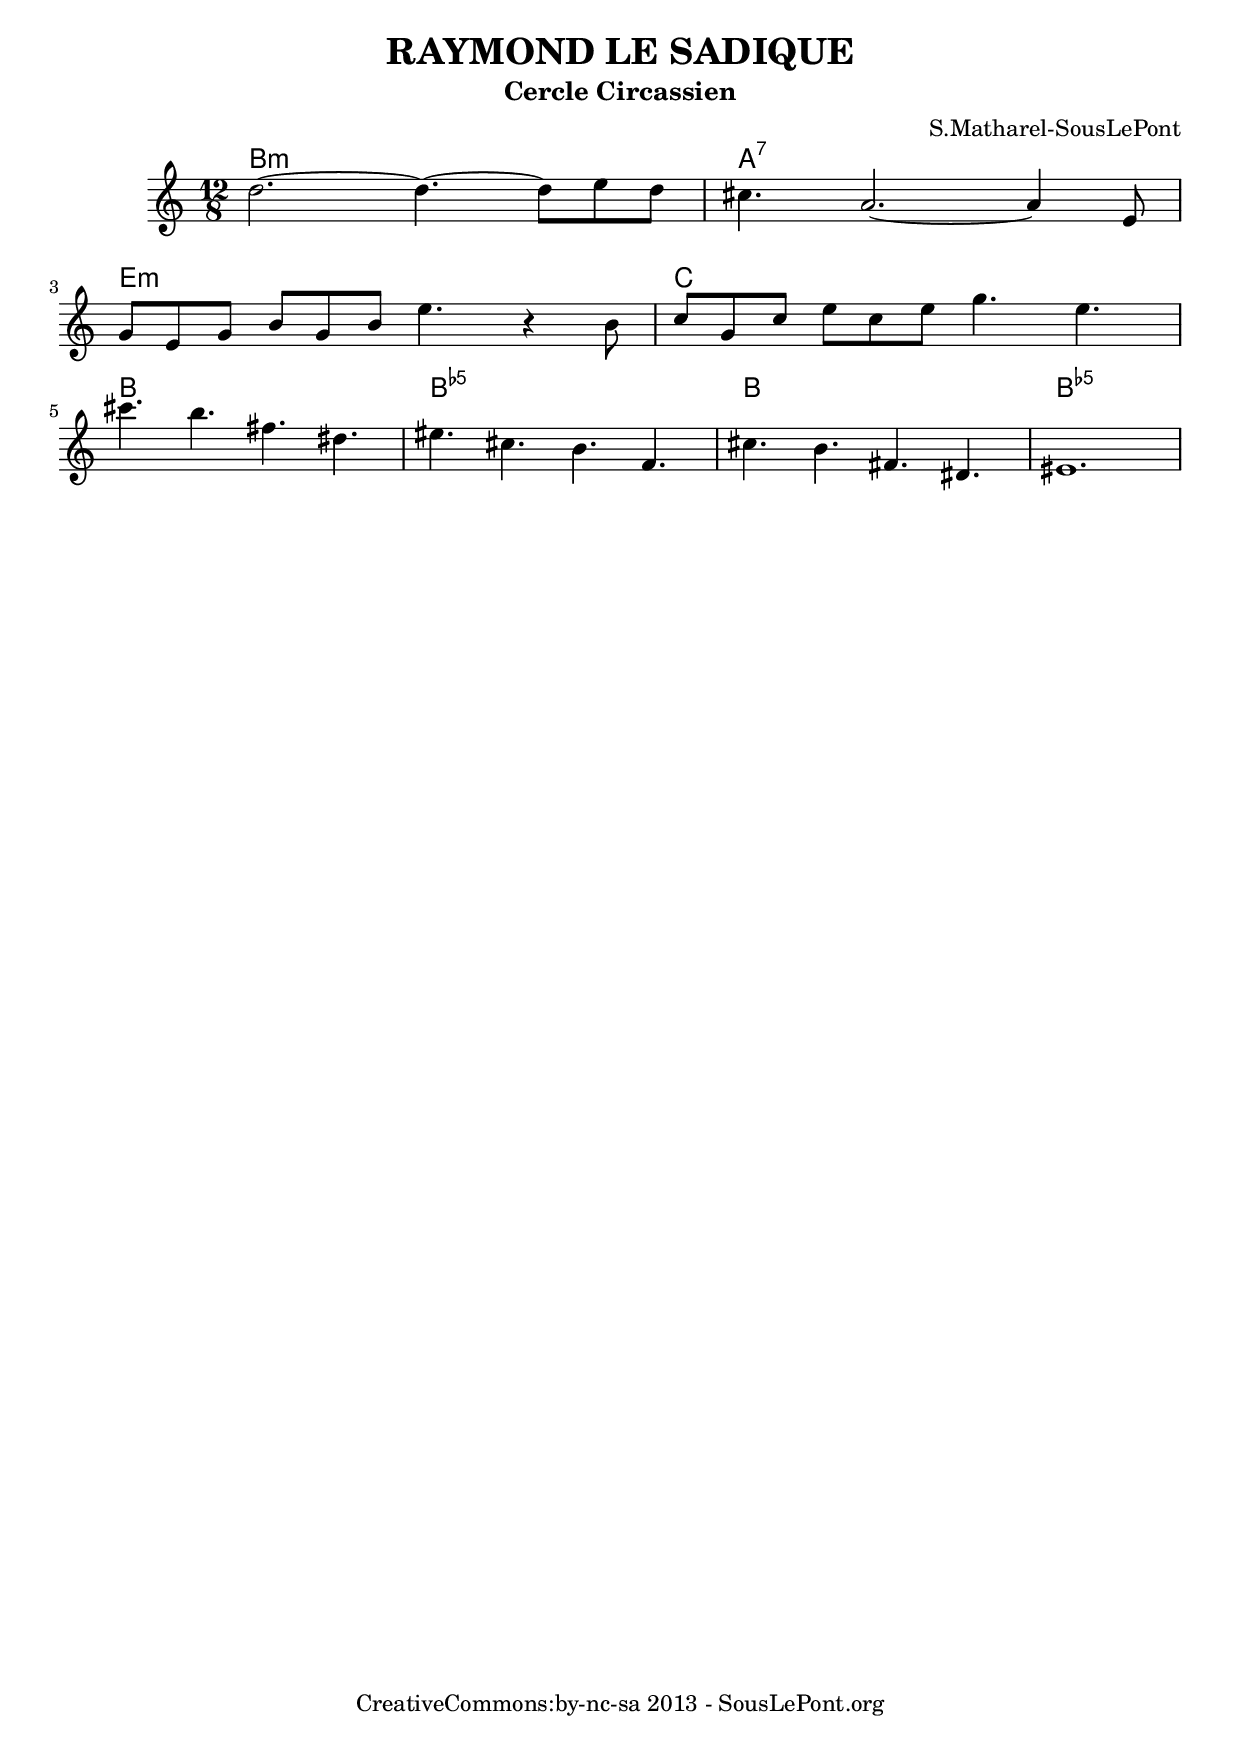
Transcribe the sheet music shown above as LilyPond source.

\version "2.10.0"
#(set-default-paper-size "a4")
#(set-global-staff-size 20)

\header{
	title = "RAYMOND LE SADIQUE"
	subtitle = "Cercle Circassien"
	composer = "S.Matharel-SousLePont"
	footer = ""
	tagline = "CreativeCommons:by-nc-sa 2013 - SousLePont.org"
	dedication = ""
}
%Décommente la ligne suivante pour gagner de la place
%\paper {between-system-space = 1.0\cm between-system-padding = 1 ragged-bottom=##f ragged-last-bottom=##f }
pipeSymbol = {\bar ":|:" \mark \default}

harmonies = { \chords {
     b1.:m a:7\break
     e:m c \break
     b b:5- b b:5-
}}
melodie   = \transpose c c'' { 
\time 12/8


d2.~d4.~d8 e d
cis4. a,2.~a,4 e,8
g, e, g, b, g, b, e4. r4 b,8
c8 g, c e c e g4.e4. |
cis'4. b fis dis 
eis cis b, f,
cis b, fis, dis, 
eis,1.
}
droite    = \transpose c c { 

}
gauche    = \relative c { 

}

\score {
  <<
	\new ChordNames \harmonies	%grave les accords au dessus 	
	\new Staff = "" { \clef "treble" \override Score.RehearsalMark #'padding = #5 \set Score.markFormatter = #format-mark-circle-letters \set Score.skipBars = ##t \melodie }

%	\new PianoStaff = "" <<
%       \new Staff = "droite" \with {\override StaffSymbol #'staff-space = #(magstep -3)\override StaffSymbol #'thickness = #(magstep -3)}  {\set fontSize = #-3 \droite }
%       \new Staff = "gauche" { \clef "bass" \gauche }
%       >>
  >>    
  \midi {
    }
  \layout {}
}

